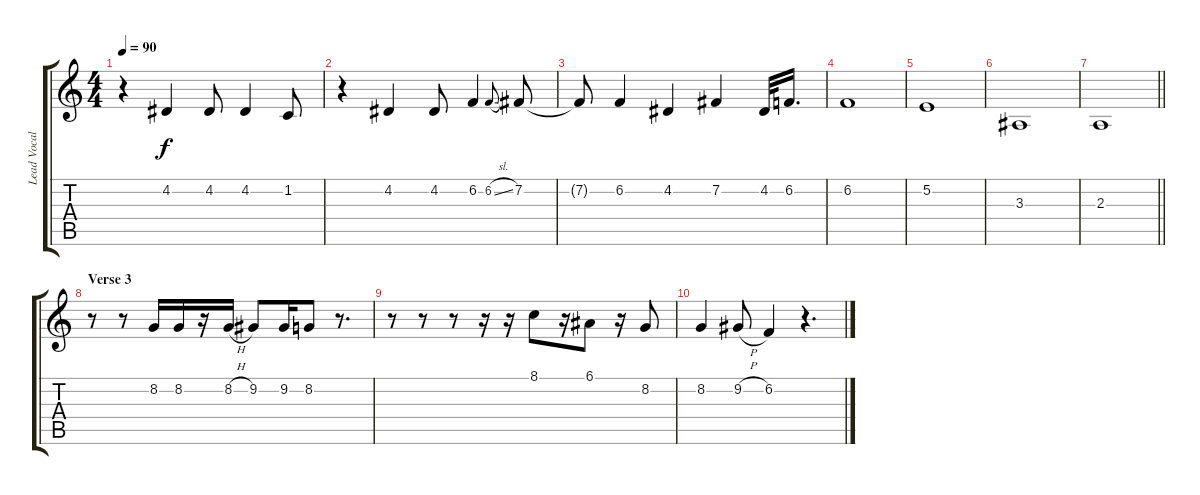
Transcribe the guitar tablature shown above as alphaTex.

\track ("Lead Vocals" "Lead Vocal") {instrument trombone}
\staff {score tabs}
\tuning (E4 B3 G3 D3 A2 E2) {hide}
\ts (4 4)
\tempo 90
\clef g2
\ks c
r.4{dy f} 4.2.4 4.2.8 4.2.4 1.2.8 |
r.4 4.2.4 4.2.8 6.2.4 6.2{sl}.8{gr onbeat} 7.2.8 |
7.2{t}.8 6.2.4 4.2.4 7.2.4 4.2.32 6.2.16{d} |
6.2.1 |
5.2.1 |
3.3.1 |
\barLineRight lightlight
2.3.1 |
\section ("" "Verse 3")
r.8 r.8 8.2.16 8.2.16 r.16 8.2{h}.16 9.2.8 9.2.16 8.2.8 r.8{d} |
r.8 r.8 r.8 r.16 r.16 8.1.8 r.16 6.1.8 r.16 8.2.8 |
8.2.4 9.2{h}.8 6.2.4 r.4{d}
